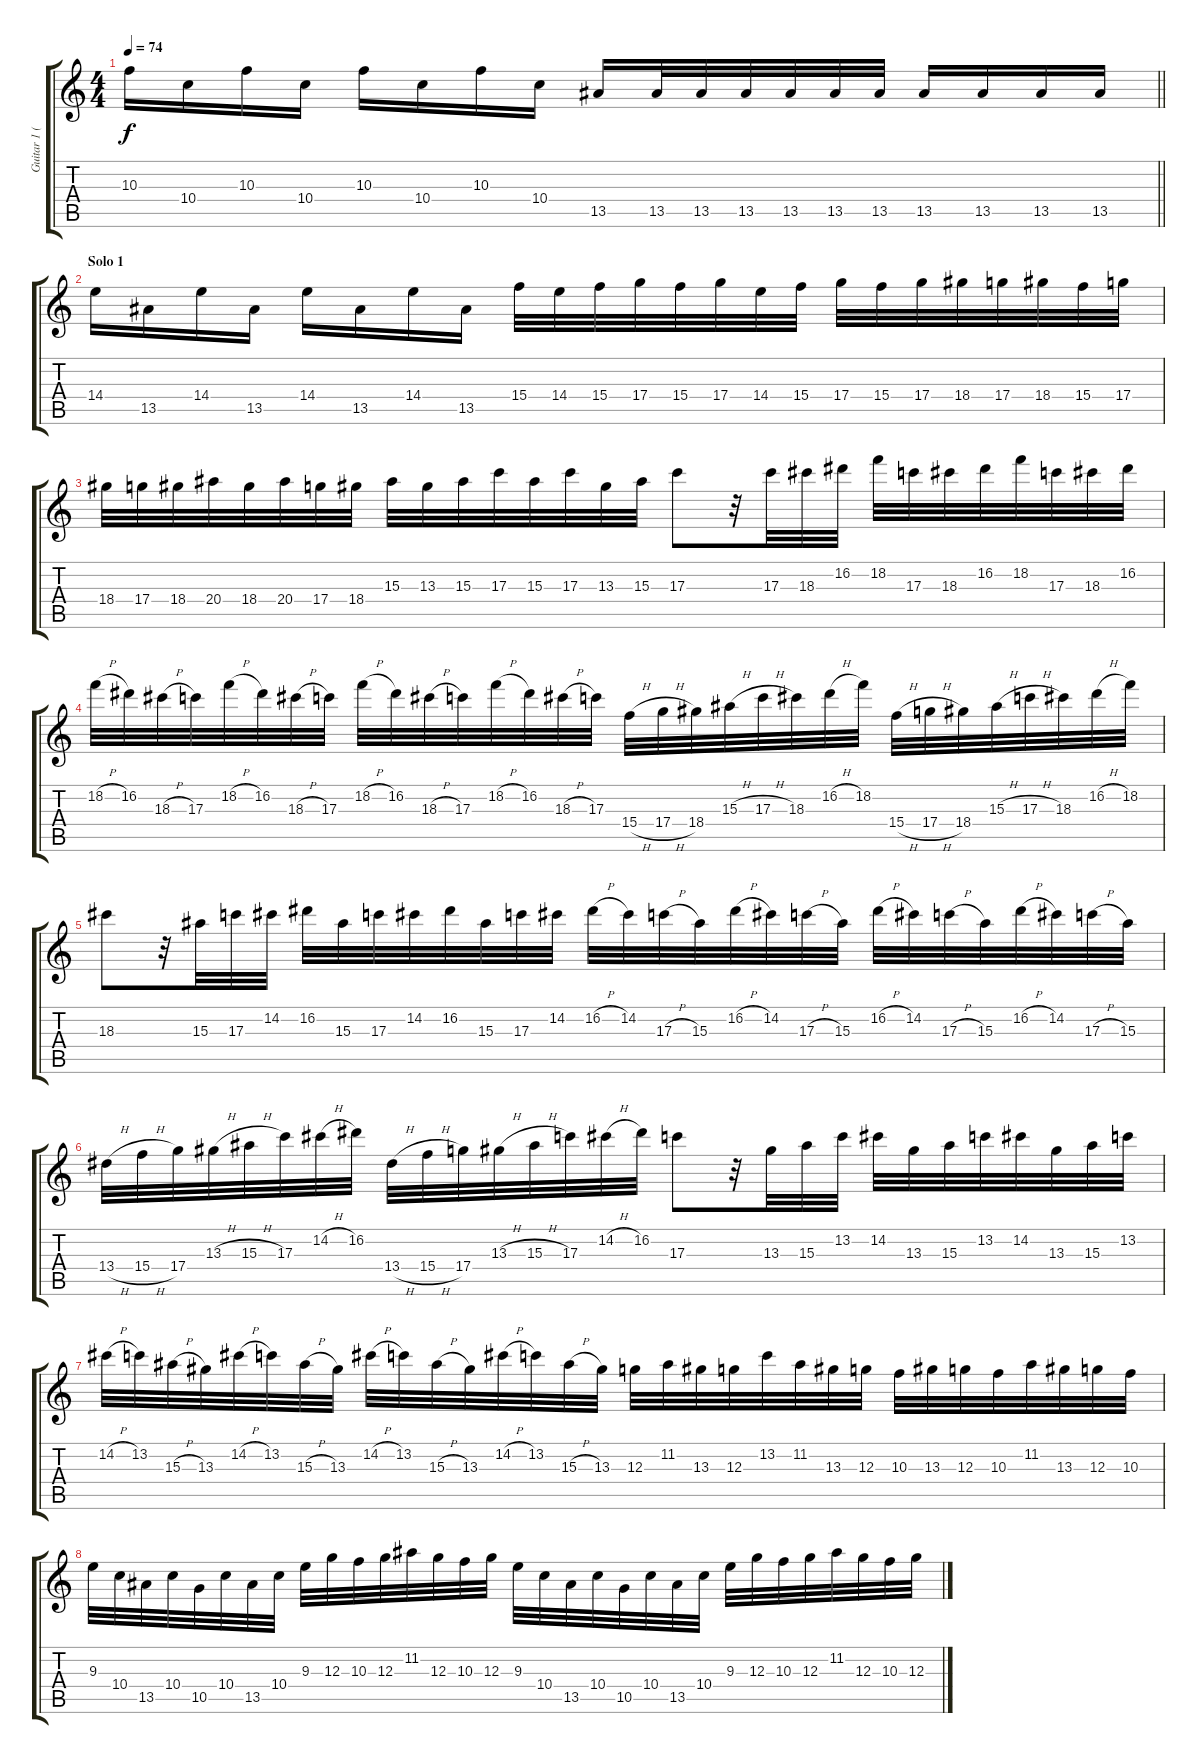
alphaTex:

\track ("Guitar 1 (Lead)" "Guitar 1 (") {instrument distortionguitar}
\staff {score tabs}
\tuning (E4 B3 G3 D3 A2 E2) {hide}
\ts (4 4)
\tempo 74
\clef g2
\barLineRight lightlight
\ks c
10.3.16{dy f} 10.4.16 10.3.16 10.4.16 10.3.16 10.4.16 10.3.16 10.4.16 13.5.16 13.5.32 13.5.32 13.5.32 13.5.32 13.5.32 13.5.32 13.5.16 13.5.16 13.5.16 13.5.16 |
\section ("" "Solo 1")
14.4.16 13.5.16 14.4.16 13.5.16 14.4.16 13.5.16 14.4.16 13.5.16 15.4.32 14.4.32 15.4.32 17.4.32 15.4.32 17.4.32 14.4.32 15.4.32 17.4.32 15.4.32 17.4.32 18.4.32 17.4.32 18.4.32 15.4.32 17.4.32 |
18.4.32 17.4.32 18.4.32 20.4.32 18.4.32 20.4.32 17.4.32 18.4.32 15.3.32 13.3.32 15.3.32 17.3.32 15.3.32 17.3.32 13.3.32 15.3.32 17.3.8 r.32 17.3.32 18.3.32 16.2.32 18.2.32 17.3.32 18.3.32 16.2.32 18.2.32 17.3.32 18.3.32 16.2.32 |
18.2{h}.32 16.2.32 18.3{h}.32 17.3.32 18.2{h}.32 16.2.32 18.3{h}.32 17.3.32 18.2{h}.32 16.2.32 18.3{h}.32 17.3.32 18.2{h}.32 16.2.32 18.3{h}.32 17.3.32 15.4{h}.32 17.4{h}.32 18.4.32 15.3{h}.32 17.3{h}.32 18.3.32 16.2{h}.32 18.2.32 15.4{h}.32 17.4{h}.32 18.4.32 15.3{h}.32 17.3{h}.32 18.3.32 16.2{h}.32 18.2.32 |
18.3.8 r.32 15.3.32 17.3.32 14.2.32 16.2.32 15.3.32 17.3.32 14.2.32 16.2.32 15.3.32 17.3.32 14.2.32 16.2{h}.32 14.2.32 17.3{h}.32 15.3.32 16.2{h}.32 14.2.32 17.3{h}.32 15.3.32 16.2{h}.32 14.2.32 17.3{h}.32 15.3.32 16.2{h}.32 14.2.32 17.3{h}.32 15.3.32 |
13.4{h}.32 15.4{h}.32 17.4.32 13.3{h}.32 15.3{h}.32 17.3.32 14.2{h}.32 16.2.32 13.4{h}.32 15.4{h}.32 17.4.32 13.3{h}.32 15.3{h}.32 17.3.32 14.2{h}.32 16.2.32 17.3.8 r.32 13.3.32 15.3.32 13.2.32 14.2.32 13.3.32 15.3.32 13.2.32 14.2.32 13.3.32 15.3.32 13.2.32 |
14.2{h}.32 13.2.32 15.3{h}.32 13.3.32 14.2{h}.32 13.2.32 15.3{h}.32 13.3.32 14.2{h}.32 13.2.32 15.3{h}.32 13.3.32 14.2{h}.32 13.2.32 15.3{h}.32 13.3.32 12.3.32 11.2.32 13.3.32 12.3.32 13.2.32 11.2.32 13.3.32 12.3.32 10.3.32 13.3.32 12.3.32 10.3.32 11.2.32 13.3.32 12.3.32 10.3.32 |
9.3.32 10.4.32 13.5.32 10.4.32 10.5.32 10.4.32 13.5.32 10.4.32 9.3.32 12.3.32 10.3.32 12.3.32 11.2.32 12.3.32 10.3.32 12.3.32 9.3.32 10.4.32 13.5.32 10.4.32 10.5.32 10.4.32 13.5.32 10.4.32 9.3.32 12.3.32 10.3.32 12.3.32 11.2.32 12.3.32 10.3.32 12.3.32
